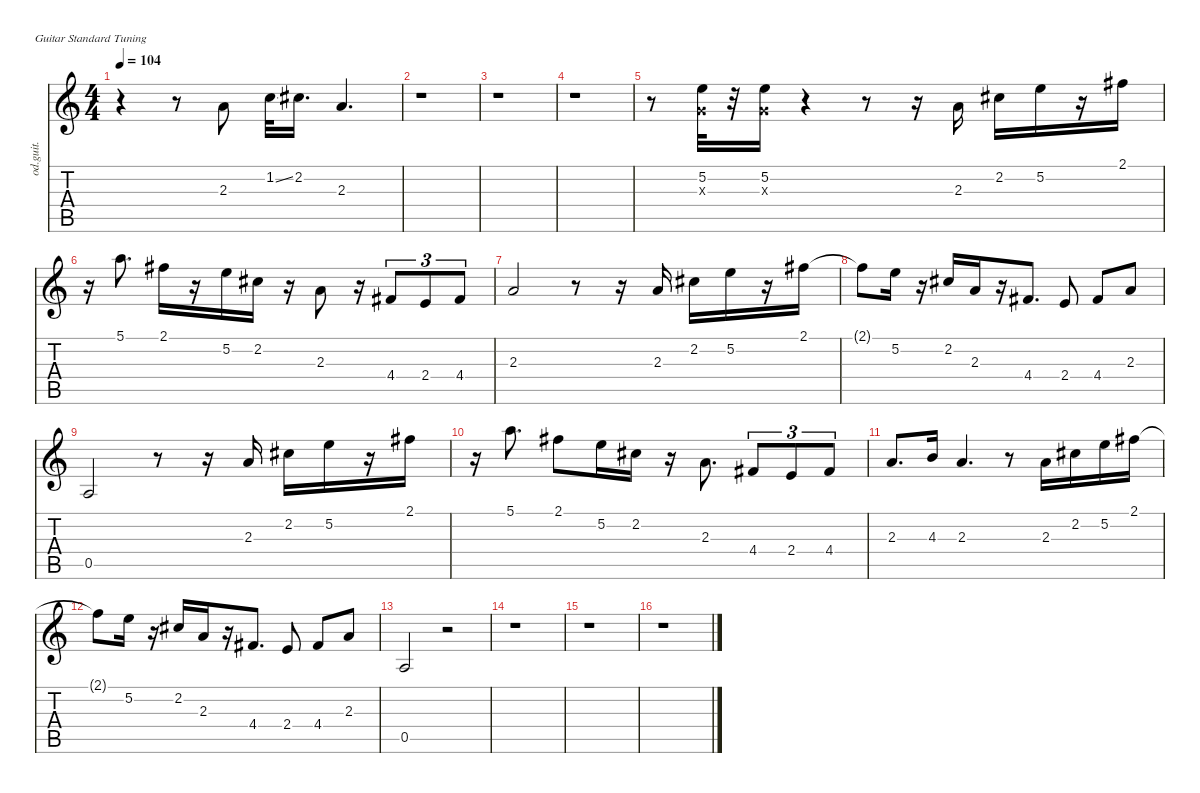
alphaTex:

\defaultSystemsLayout 4
\hideDynamics
\bracketExtendMode nobrackets
\otherSystemsTrackNameOrientation horizontal
\track ("Guitar Right" "od.guit.") {instrument overdrivenguitar}
\staff {score tabs}
\tuning (E4 B3 G3 D3 A2 E2)
\ts (4 4)
\tempo 104
\clef g2
\ks c
r.4{dy f beam Down} r.8{beam Down} 2.3.8{beam Up} 1.2{ss}.32{beam Down} 2.2{acc #}.16{d beam Down} 2.3.4{d beam Up} |
r.1{beam Down} |
r.1{beam Down} |
r.1{beam Down} |
r.8{beam Down} (5.2 0.3{x}).32{beam Down} r.32{beam Down} (5.2 0.3{x}).16{beam Down} r.4{beam Down} r.8{beam Down} r.16{beam Down} 2.3.16{beam Up} 2.2{acc #}.16{beam Down} 5.2.16{beam Down} r.16{beam Down} 2.1{acc #}.16{beam Down} |
r.16{beam Down} 5.1.8{d beam Down} 2.1{acc #}.16{beam Down} r.16{beam Down} 5.2.16{beam Down} 2.2{acc #}.16{beam Down} r.16{beam Down} 2.3.8{beam Up} r.16{beam Up} 4.4{acc #}.8{tu (3 2) beam Up} 2.4.8{tu (3 2) beam Up} 4.4{acc #}.8{tu (3 2) beam Up} |
2.3.2{beam Up} r.8{beam Up} r.16{beam Up} 2.3.16{beam Up} 2.2{acc #}.16{beam Down} 5.2.16{beam Down} r.16{beam Down} 2.1{acc #}.16{beam Down} |
2.1{t acc #}.8{beam Down} 5.2.16{beam Down} r.16{beam Down} 2.2{acc #}.16{beam Up} 2.3.16{beam Up} r.16{beam Up} 4.4{acc #}.8{d beam Up} 2.4.8{beam Up} 4.4{acc #}.8{beam Up} 2.3.8{beam Up} |
0.5.2{beam Up} r.8{beam Up} r.16{beam Up} 2.3.16{beam Up} 2.2{acc #}.16{beam Down} 5.2.16{beam Down} r.16{beam Down} 2.1{acc #}.16{beam Down} |
r.16{beam Down} 5.1.8{d beam Down} 2.1{acc #}.8{beam Down} 5.2.16{beam Down} 2.2{acc #}.16{beam Down} r.16{beam Down} 2.3.8{d beam Up} 4.4{acc #}.8{tu (3 2) beam Up} 2.4.8{tu (3 2) beam Up} 4.4{acc #}.8{tu (3 2) beam Up} |
2.3.8{d beam Up} 4.3.16{beam Up} 2.3.4{d beam Up} r.8{beam Up} 2.3.16{beam Down} 2.2{acc #}.16{beam Down} 5.2.16{beam Down} 2.1{acc #}.16{beam Down} |
2.1{t acc #}.8{beam Down} 5.2.16{beam Down} r.16{beam Down} 2.2{acc #}.16{beam Up} 2.3.16{beam Up} r.16{beam Up} 4.4{acc #}.8{d beam Up} 2.4.8{beam Up} 4.4{acc #}.8{beam Up} 2.3.8{beam Up} |
0.5.2{beam Up} r.2{beam Up} |
r.1{beam Down} |
r.1{beam Down} |
r.1{beam Down}
